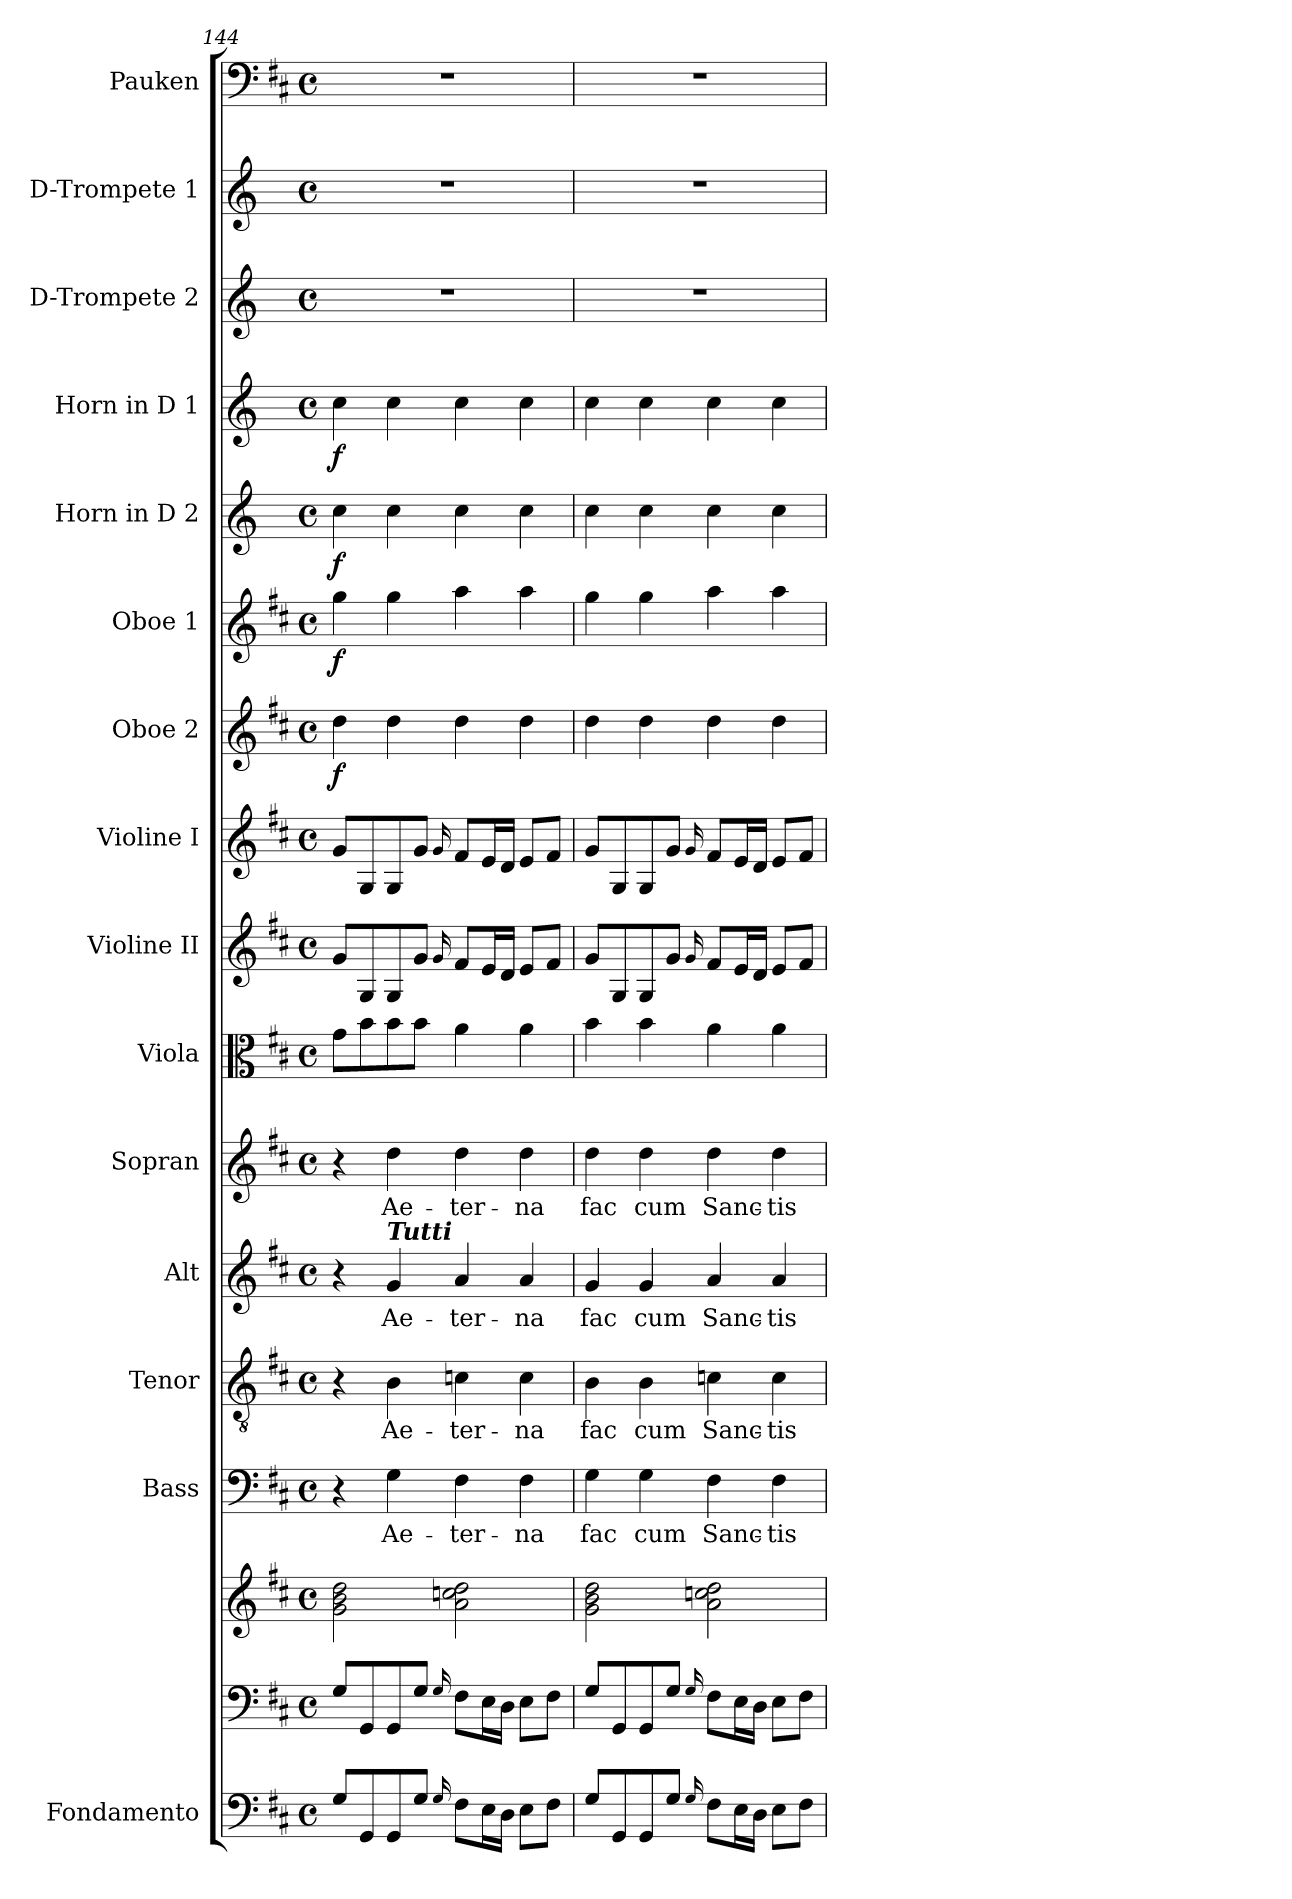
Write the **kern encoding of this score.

**kern	**kern	**kern	**kern	**text	**kern	**text	**kern	**text	**kern	**text	**kern	**kern	**kern	**kern	**dynam	**kern	**dynam	**kern	**dynam	**kern	**dynam	**kern	**kern	**kern
*part16	*part15	*part15	*part14	*part14	*part13	*part13	*part12	*part12	*part11	*part11	*part10	*part9	*part8	*part7	*part7	*part6	*part6	*part5	*part5	*part4	*part4	*part3	*part2	*part1
*staff17	*staff16	*staff15	*staff14	*staff14	*staff13	*staff13	*staff12	*staff12	*staff11	*staff11	*staff10	*staff9	*staff8	*staff7	*staff7	*staff6	*staff6	*staff5	*staff5	*staff4	*staff4	*staff3	*staff2	*staff1
*I"Fondamento	*	*	*I"Bass	*	*I"Tenor	*	*I"Alt	*	*I"Sopran	*	*I"Viola	*I"Violine II	*I"Violine I	*I"Oboe 2	*	*I"Oboe 1	*	*I"Horn in D 2	*	*I"Horn in D 1	*	*I"D-Trompete 2	*I"D-Trompete 1	*I"Pauken
*I'F.	*	*	*I'B.	*	*I'T.	*	*I'A.	*	*I'S.	*	*I'Vla.	*I'Vl. II	*I'Vl. I	*I'Ob. 2	*	*I'Ob. 1	*	*	*	*	*	*I'D Trp. 2	*I'D Trp. 1	*I'Pk.
*clefF4	*clefF4	*clefG2	*clefF4	*	*clefGv2	*	*clefG2	*	*clefG2	*	*clefC3	*clefG2	*clefG2	*clefG2	*	*clefG2	*	*clefG2	*	*clefG2	*	*clefG2	*clefG2	*clefF4
*ITrd7c12	*	*	*	*	*	*	*	*	*	*	*	*	*	*	*	*	*	*ITrd6c10	*	*ITrd6c10	*	*ITrd-1c-2	*ITrd-1c-2	*
*k[f#c#]	*k[f#c#]	*k[f#c#]	*k[f#c#]	*	*k[f#c#]	*	*k[f#c#]	*	*k[f#c#]	*	*k[f#c#]	*k[f#c#]	*k[f#c#]	*k[f#c#]	*	*k[f#c#]	*	*k[f#c#]	*	*k[f#c#]	*	*k[f#c#]	*k[f#c#]	*k[f#c#]
*D:	*D:	*D:	*D:	*	*D:	*	*D:	*	*D:	*	*D:	*D:	*D:	*D:	*	*D:	*	*D:	*	*D:	*	*D:	*D:	*D:
*M4/4	*M4/4	*M4/4	*M4/4	*	*M4/4	*	*M4/4	*	*M4/4	*	*M4/4	*M4/4	*M4/4	*M4/4	*	*M4/4	*	*M4/4	*	*M4/4	*	*M4/4	*M4/4	*M4/4
*met(c)	*met(c)	*met(c)	*met(c)	*	*met(c)	*	*met(c)	*	*met(c)	*	*met(c)	*met(c)	*met(c)	*met(c)	*	*met(c)	*	*met(c)	*	*met(c)	*	*met(c)	*met(c)	*met(c)
=144	=144	=144	=144	=144	=144	=144	=144	=144	=144	=144	=144	=144	=144	=144	=144	=144	=144	=144	=144	=144	=144	=144	=144	=144
!	!	!	!	!	!	!	!	!	!	!	!	!	!	!	!LO:DY:b	!	!LO:DY:b	!	!LO:DY:b	!	!LO:DY:b	!	!	!
8GG/L	8G/L	2g\ 2b\ 2dd\	4r	.	4r	.	4r	.	4r	.	8g\L	8g/L	8g/L	4dd\	f	4gg\	f	4d\	f	4d\	f	1r	1r	1r
8GGG/	8GG/	.	.	.	.	.	.	.	.	.	8b\	8G/	8G/	.	.	.	.	.	.	.	.	.	.	.
!	!	!	!	!	!	!	!LO:TX:a:Bi:t=Tutti	!	!	!	!	!	!	!	!	!	!	!	!	!	!	!	!	!
!	!	!	!	!LO:LY:b	!	!LO:LY:b	!	!LO:LY:b	!	!LO:LY:b	!	!	!	!	!	!	!	!	!	!	!	!	!	!
8GGG/	8GG/	.	4G\	Ae-	4B\	Ae-	4g/	Ae-	4dd\	Ae-	8b\	8G/	8G/	4dd\	.	4gg\	.	4d\	.	4d\	.	.	.	.
8GG/J	8G/J	.	.	.	.	.	.	.	.	.	8b\J	8g/J	8g/J	.	.	.	.	.	.	.	.	.	.	.
16qqGG/	16qqG/	.	.	.	.	.	.	.	.	.	.	16qqg/	16qqg/	.	.	.	.	.	.	.	.	.	.	.
!	!	!	!	!LO:LY:b	!	!LO:LY:b	!	!LO:LY:b	!	!LO:LY:b	!	!	!	!	!	!	!	!	!	!	!	!	!	!
8FF#\L	8F#\L	2a\ 2ccn\ 2dd\	4F#\	-ter-	4cn\	-ter-	4a/	-ter-	4dd\	-ter-	4a\	8f#/L	8f#/L	4dd\	.	4aa\	.	4d\	.	4d\	.	.	.	.
16EE\L	16E\L	.	.	.	.	.	.	.	.	.	.	16e/L	16e/L	.	.	.	.	.	.	.	.	.	.	.
16DD\JJ	16D\JJ	.	.	.	.	.	.	.	.	.	.	16d/JJ	16d/JJ	.	.	.	.	.	.	.	.	.	.	.
!	!	!	!	!LO:LY:b	!	!LO:LY:b	!	!LO:LY:b	!	!LO:LY:b	!	!	!	!	!	!	!	!	!	!	!	!	!	!
8EE\L	8E\L	.	4F#\	-na	4c\	-na	4a/	-na	4dd\	-na	4a\	8e/L	8e/L	4dd\	.	4aa\	.	4d\	.	4d\	.	.	.	.
8FF#\J	8F#\J	.	.	.	.	.	.	.	.	.	.	8f#/J	8f#/J	.	.	.	.	.	.	.	.	.	.	.
=145	=145	=145	=145	=145	=145	=145	=145	=145	=145	=145	=145	=145	=145	=145	=145	=145	=145	=145	=145	=145	=145	=145	=145	=145
!	!	!	!	!LO:LY:b	!	!LO:LY:b	!	!LO:LY:b	!	!LO:LY:b	!	!	!	!	!	!	!	!	!	!	!	!	!	!
8GG/L	8G/L	2g\ 2b\ 2dd\	4G\	fac	4B\	fac	4g/	fac	4dd\	fac	4b\	8g/L	8g/L	4dd\	.	4gg\	.	4d\	.	4d\	.	1r	1r	1r
8GGG/	8GG/	.	.	.	.	.	.	.	.	.	.	8G/	8G/	.	.	.	.	.	.	.	.	.	.	.
!	!	!	!	!LO:LY:b	!	!LO:LY:b	!	!LO:LY:b	!	!LO:LY:b	!	!	!	!	!	!	!	!	!	!	!	!	!	!
8GGG/	8GG/	.	4G\	cum	4B\	cum	4g/	cum	4dd\	cum	4b\	8G/	8G/	4dd\	.	4gg\	.	4d\	.	4d\	.	.	.	.
8GG/J	8G/J	.	.	.	.	.	.	.	.	.	.	8g/J	8g/J	.	.	.	.	.	.	.	.	.	.	.
16qqGG/	16qqG/	.	.	.	.	.	.	.	.	.	.	16qqg/	16qqg/	.	.	.	.	.	.	.	.	.	.	.
!	!	!	!	!LO:LY:b	!	!LO:LY:b	!	!LO:LY:b	!	!LO:LY:b	!	!	!	!	!	!	!	!	!	!	!	!	!	!
8FF#\L	8F#\L	2a\ 2ccn\ 2dd\	4F#\	Sanc-	4cn\	Sanc-	4a/	Sanc-	4dd\	Sanc-	4a\	8f#/L	8f#/L	4dd\	.	4aa\	.	4d\	.	4d\	.	.	.	.
16EE\L	16E\L	.	.	.	.	.	.	.	.	.	.	16e/L	16e/L	.	.	.	.	.	.	.	.	.	.	.
16DD\JJ	16D\JJ	.	.	.	.	.	.	.	.	.	.	16d/JJ	16d/JJ	.	.	.	.	.	.	.	.	.	.	.
!	!	!	!	!LO:LY:b	!	!LO:LY:b	!	!LO:LY:b	!	!LO:LY:b	!	!	!	!	!	!	!	!	!	!	!	!	!	!
8EE\L	8E\L	.	4F#\	-tis	4c\	-tis	4a/	-tis	4dd\	-tis	4a\	8e/L	8e/L	4dd\	.	4aa\	.	4d\	.	4d\	.	.	.	.
8FF#\J	8F#\J	.	.	.	.	.	.	.	.	.	.	8f#/J	8f#/J	.	.	.	.	.	.	.	.	.	.	.
=	=	=	=	=	=	=	=	=	=	=	=	=	=	=	=	=	=	=	=	=	=	=	=	=
*-	*-	*-	*-	*-	*-	*-	*-	*-	*-	*-	*-	*-	*-	*-	*-	*-	*-	*-	*-	*-	*-	*-	*-	*-
